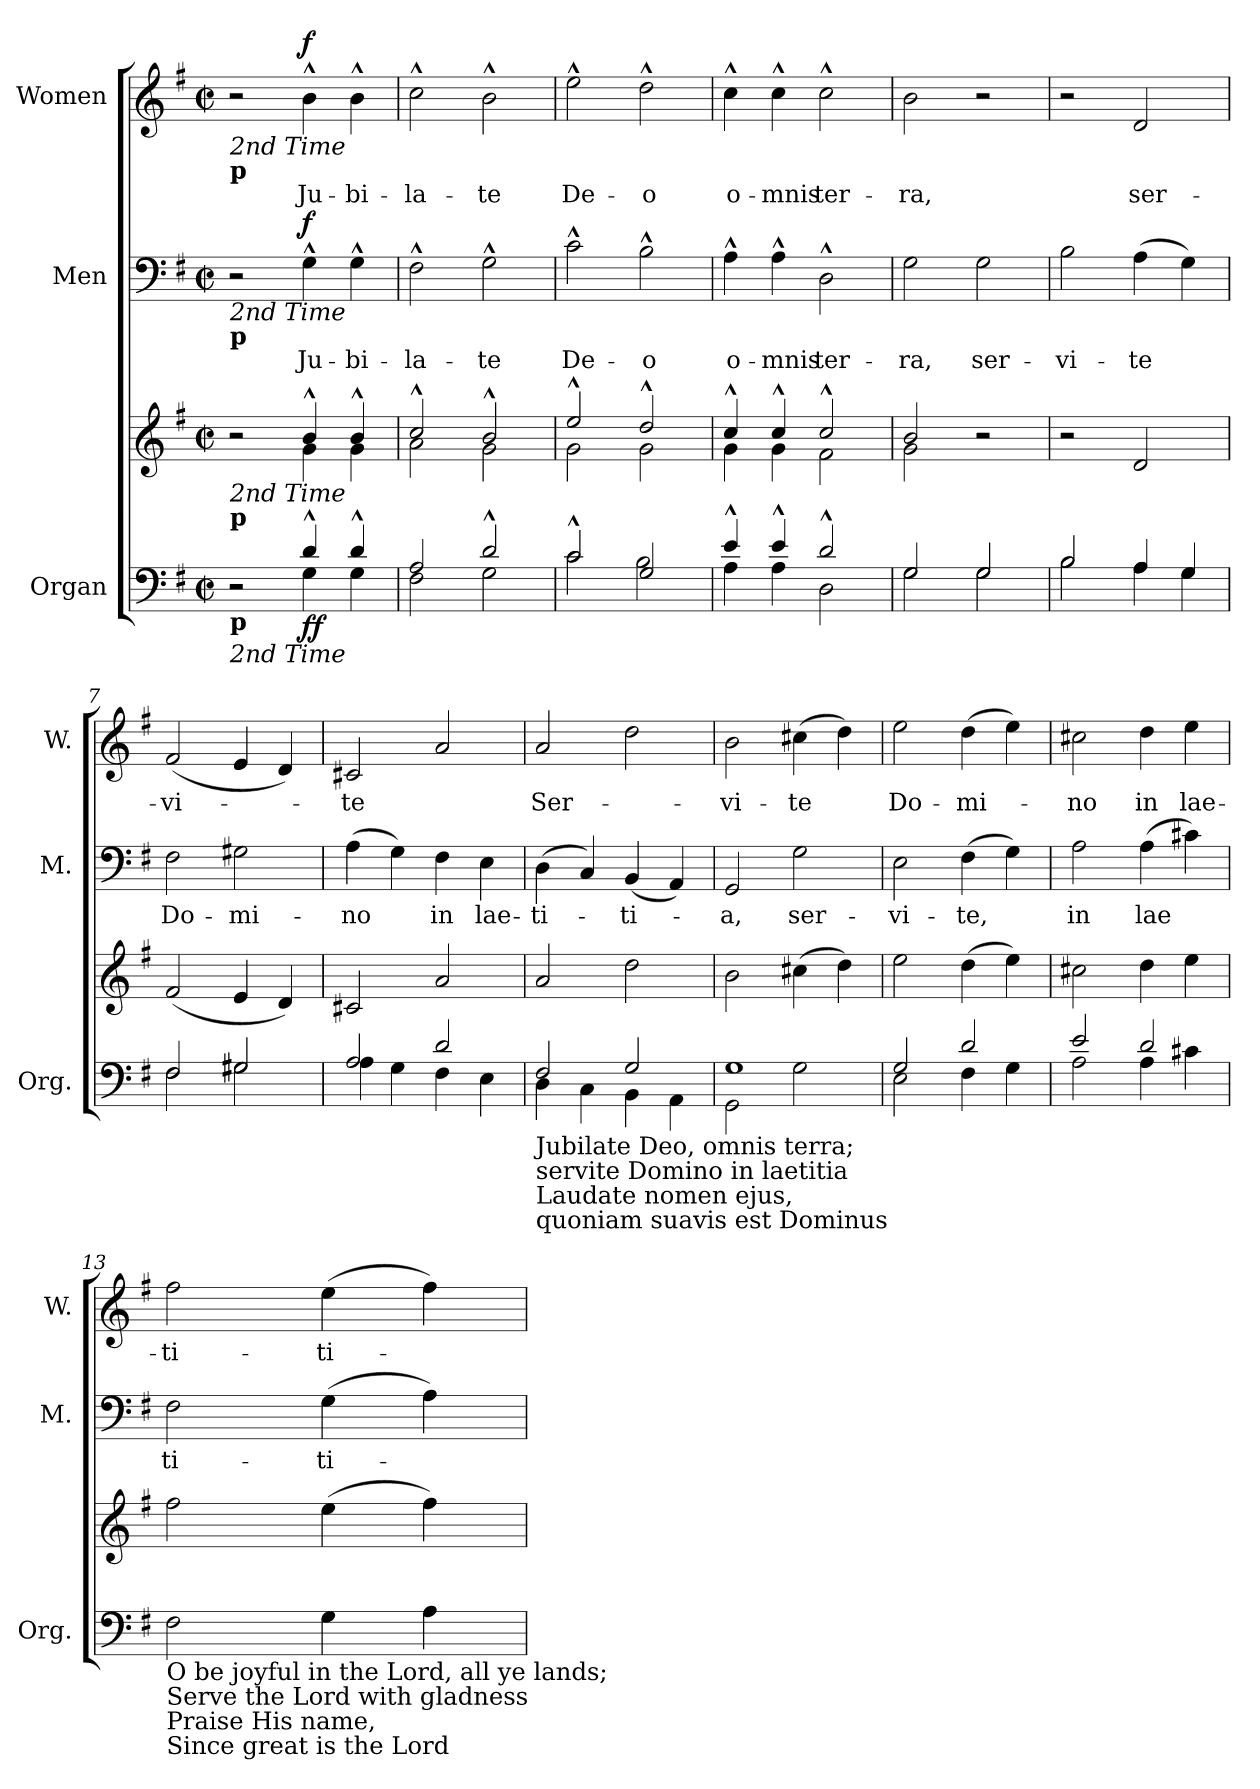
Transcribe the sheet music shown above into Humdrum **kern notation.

**kern	**kern	**dynam	**kern	**text	**dynam	**kern	**text	**dynam
*part3	*part3	*part3	*part2	*part2	*part2	*part1	*part1	*part1
*staff4	*staff3	*staff3/4	*staff2	*staff2	*staff2	*staff1	*staff1	*staff1
*I"Organ	*	*	*I"Men	*	*	*I"Women	*	*
*I'Org.	*	*	*I'M.	*	*	*I'W.	*	*
*clefF4	*clefG2	*	*clefF4	*	*	*clefG2	*	*
*k[f#]	*k[f#]	*	*k[f#]	*	*	*k[f#]	*	*
*M2/2	*M2/2	*	*M2/2	*	*	*M2/2	*	*
*met(c|)	*met(c|)	*	*met(c|)	*	*	*met(c|)	*	*
*MM220	*MM220	*	*MM220	*	*	*MM220	*	*
=1	=1	=1	=1	=1	=1	=1	=1	=1
*^	*^	*	*	*	*	*	*	*
!	!	!	!	!	!	!	!	!LO:TX:b:i:t=2nd Time	!	!
!	!	!	!	!	!	!	!	!LO:TX:b:B:t=p	!	!
!	!	!	!	!	!LO:TX:b:i:t=2nd Time	!	!	!	!	!
!	!	!	!	!	!LO:TX:b:B:t=p	!	!	!	!	!
!	!	!LO:TX:b:i:t=2nd Time	!	!	!	!	!	!	!	!
!	!	!LO:TX:b:B:t=p	!	!	!	!	!	!	!	!
!LO:TX:b:i:t=2nd Time	!	!	!	!	!	!	!	!	!	!
!LO:TX:b:B:t=p	!	!	!	!	!	!	!	!	!	!
2r	2ryy	2r	2ryy	.	2r	.	.	2r	.	.
!	!	!	!	!LO:DY:b=2	!	!LO:LY:b	!	!	!LO:LY:b	!
!	!	!	!	!LO:DY:n=1:b	!	!	!LO:DY:b	!	!	!LO:DY:b
4d^^/	4G\	4b^^/	4g\	f f	4G^^\	Ju-	f	4b^^\	Ju-	f
!	!	!	!	!	!	!LO:LY:b	!	!	!LO:LY:b	!
4d^^/	4G\	4b^^/	4g\	.	4G^^\	-bi-	.	4b^^\	-bi-	.
=2	=2	=2	=2	=2	=2	=2	=2	=2	=2	=2
!	!	!	!	!	!	!LO:LY:b	!	!	!LO:LY:b	!
2A/	2F#\	2cc^^/	2a\	.	2F#^^\	-la-	.	2cc^^\	-la-	.
!	!	!	!	!	!	!LO:LY:b	!	!	!LO:LY:b	!
2d^^/	2G\	2b^^/	2g\	.	2G^^\	-te	.	2b^^\	-te	.
=3	=3	=3	=3	=3	=3	=3	=3	=3	=3	=3
!	!	!	!	!	!	!LO:LY:b	!	!	!LO:LY:b	!
2c^^/	2c\	2ee^^/	2g\	.	2c^^\	De-	.	2ee^^\	De-	.
!	!	!	!	!	!	!LO:LY:b	!	!	!LO:LY:b	!
2G/	2B\	2dd^^/	2g\	.	2B^^\	-o	.	2dd^^\	-o	.
=4	=4	=4	=4	=4	=4	=4	=4	=4	=4	=4
!	!	!	!	!	!	!LO:LY:b	!	!	!LO:LY:b	!
4e^^/	4A\	4cc^^/	4g\	.	4A^^\	o-	.	4cc^^\	o-	.
!	!	!	!	!	!	!LO:LY:b	!	!	!LO:LY:b	!
4e^^/	4A\	4cc^^/	4g\	.	4A^^\	-mnis	.	4cc^^\	-mnis	.
!	!	!	!	!	!	!LO:LY:b	!	!	!LO:LY:b	!
2d^^/	2D\	2cc^^/	2f#\	.	2D^^\	ter-	.	2cc^^\	ter-	.
=5	=5	=5	=5	=5	=5	=5	=5	=5	=5	=5
!	!	!	!	!	!	!LO:LY:b	!	!	!LO:LY:b	!
2G/	2G\	2b/	2g\	.	2G\	-ra,	.	2b\	-ra,	.
!	!	!	!	!	!	!LO:LY:b	!	!	!	!
2G/	2G\	2r	2ryy	.	2G\	ser-	.	2r	.	.
=6	=6	=6	=6	=6	=6	=6	=6	=6	=6	=6
!	!	!	!	!	!	!LO:LY:b	!	!	!	!
*	*	*v	*v	*	*	*	*	*	*	*
2B/	2B\	2r	.	2B\	-vi-	.	2r	.	.
!	!	!	!	!	!LO:LY:b	!	!	!LO:LY:b	!
4A/	4A\	2d/	.	(>4A\	-te	.	2d/	ser-	.
4G/	4G\	.	.	4G\)	.	.	.	.	.
=7	=7	=7	=7	=7	=7	=7	=7	=7	=7
!	!	!	!	!	!LO:LY:b	!	!	!LO:LY:b	!
2F#/	2F#\	(<2f#/	.	2F#\	Do-	.	(<2f#/	-vi-	.
!	!	!	!	!	!LO:LY:b	!	!	!	!
2G#X/	2G#\	4e/	.	2G#X\	-mi-	.	4e/	.	.
.	.	4d/)	.	.	.	.	4d/)	.	.
=8	=8	=8	=8	=8	=8	=8	=8	=8	=8
!	!	!	!	!	!LO:LY:b	!	!	!LO:LY:b	!
2A/	4A\	2c#X/	.	(>4A\	-no	.	2c#X/	-te	.
.	4G\	.	.	4G\)	.	.	.	.	.
!	!	!	!	!	!LO:LY:b	!	!	!	!
2d/	4F#\	2a/	.	4F#\	in	.	2a/	.	.
!	!	!	!	!	!LO:LY:b	!	!	!	!
.	4E\	.	.	4E\	lae-	.	.	.	.
!!LO:LB:g=z
=9	=9	=9	=9	=9	=9	=9	=9	=9	=9
!LO:TX:b:t=Jubilate Deo, omnis terra;	!	!	!	!	!	!	!	!	!
!LO:TX:b:t=servite Domino in laetitia	!	!	!	!	!	!	!	!	!
!LO:TX:b:t=Laudate nomen ejus,	!	!	!	!	!	!	!	!	!
!LO:TX:b:t=quoniam suavis est Dominus	!	!	!	!	!	!	!	!	!
!	!	!	!	!	!LO:LY:b	!	!	!LO:LY:b	!
2F#/	4D\	2a/	.	(>4D\	-ti-	.	2a/	Ser-	.
.	4C\	.	.	4C/)	.	.	.	.	.
!	!	!	!	!	!LO:LY:b	!	!	!	!
2G/	4BB\	2dd\	.	(<4BB/	-ti-	.	2dd\	.	.
.	4AA\	.	.	4AA/)	.	.	.	.	.
=10	=10	=10	=10	=10	=10	=10	=10	=10	=10
!	!	!	!	!	!LO:LY:b	!	!	!LO:LY:b	!
1G	2GG\	2b\	.	2GG/	-a,	.	2b\	-vi-	.
!	!	!	!	!	!LO:LY:b	!	!	!LO:LY:b	!
.	2G\	(>4cc#X\	.	2G\	ser-	.	(>4cc#X\	-te	.
.	.	4dd\)	.	.	.	.	4dd\)	.	.
=11	=11	=11	=11	=11	=11	=11	=11	=11	=11
!	!	!	!	!	!LO:LY:b	!	!	!LO:LY:b	!
2G/	2E\	2ee\	.	2E\	-vi-	.	2ee\	Do-	.
!	!	!	!	!	!LO:LY:b	!	!	!LO:LY:b	!
2d/	4F#\	(>4dd\	.	(>4F#\	-te,	.	(>4dd\	-mi-	.
.	4G\	4ee\)	.	4G\)	.	.	4ee\)	.	.
=12	=12	=12	=12	=12	=12	=12	=12	=12	=12
!	!	!	!	!	!LO:LY:b	!	!	!LO:LY:b	!
2e/	2A\	2cc#X\	.	2A\	in	.	2cc#X\	-no	.
!	!	!	!	!	!LO:LY:b	!	!	!LO:LY:b	!
2d/	4A\	4dd\	.	(>4A\	lae	.	4dd\	in	.
!	!	!	!	!	!	!	!	!LO:LY:b	!
.	4c#X\	4ee\	.	4c#X\)	.	.	4ee\	lae-	.
=13	=13	=13	=13	=13	=13	=13	=13	=13	=13
!LO:TX:b:t=O be joyful in the Lord, all ye lands;	!	!	!	!	!	!	!	!	!
!LO:TX:b:t=Serve the Lord with gladness	!	!	!	!	!	!	!	!	!
!LO:TX:b:t=Praise His name,	!	!	!	!	!	!	!	!	!
!LO:TX:b:t=Since great is the Lord	!	!	!	!	!	!	!	!	!
!	!	!	!	!	!LO:LY:b	!	!	!LO:LY:b	!
1ryy	2F#\	2ff#\	.	2F#\	-ti-	.	2ff#\	-ti-	.
!	!	!	!	!	!LO:LY:b	!	!	!LO:LY:b	!
.	4G\	(>4ee\	.	(>4G\	-ti-	.	(>4ee\	-ti-	.
.	4A\	4ff#\)	.	4A\)	.	.	4ff#\)	.	.
*v	*v	*	*	*	*	*	*	*	*
=	=	=	=	=	=	=	=	=
*-	*-	*-	*-	*-	*-	*-	*-	*-
